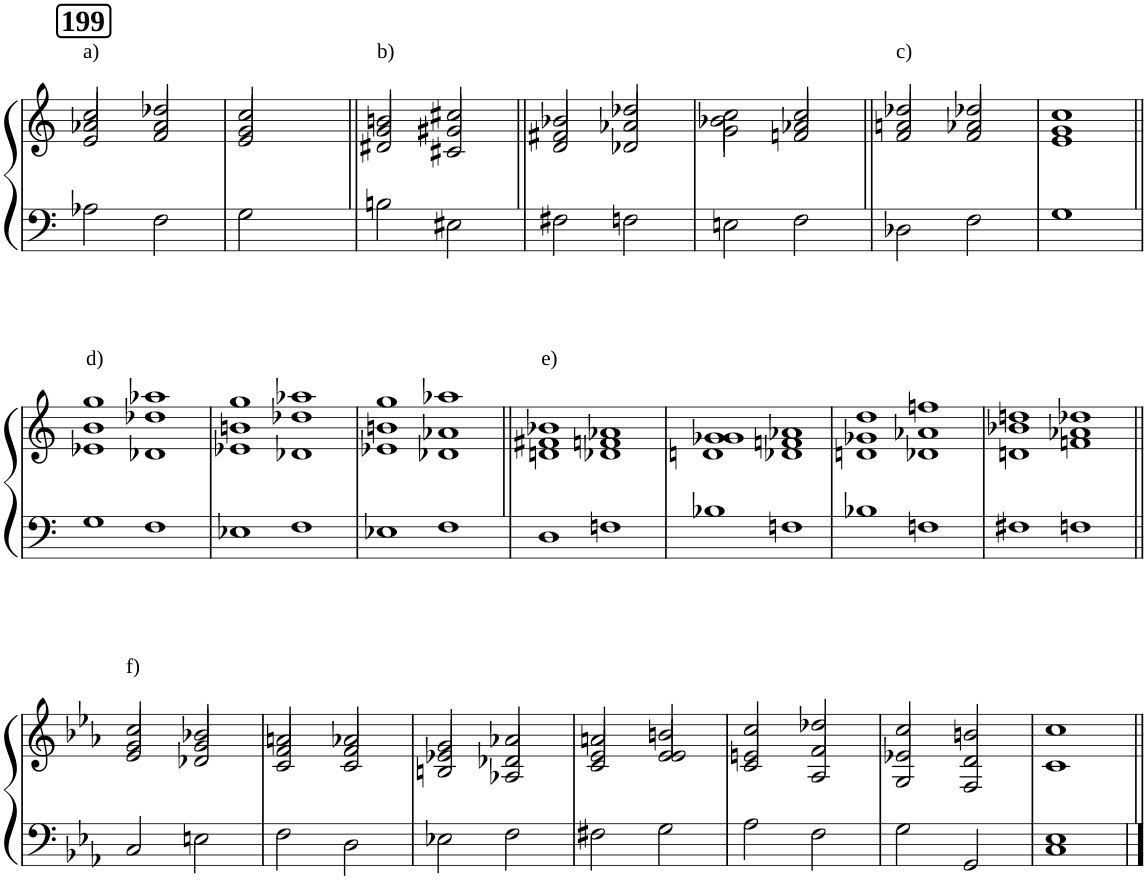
**kern	**kern
*part1	*part1
*staff2	*staff1
*I"Piano	*
*I'Pno	*
*clefF4	*clefG2
*k[]	*k[]
*M1/1	*M1/1
!!LO:REH:place=s1:a:B:cj:fs=14:t=199
=1	=1
*^	*^
*	*	*	*^
!	!	!LO:TX:a:t=a)	!	!
1ryy	2A-X\	2cc/	2a-X/	2e/
.	2F\	2dd-X/	2a-/	2f/
=2	=2	=2	=2	=2
1ryy	2G\	2cc/	2g/	2e/
.	2ryy	2ryy	2ryy	2ryy
=3||	=3||	=3||	=3||	=3||
!	!	!LO:TX:a:t=b)	!	!
1ryy	2Bn\	2bn/	2g/	2d#X/
.	2E#X\	2cc#X/	2g#X/	2c#X/
=4||	=4||	=4||	=4||	=4||
1ryy	2F#X\	2b-X/	2f#X/	2d/
.	2Fn\	2dd-X/	2a-X/	2d-X/
=5	=5	=5	=5	=5
1ryy	2En\	2cc\	2b-X\	2g\
.	2F\	2cc/	2a-X/	2fn/
=6||	=6||	=6||	=6||	=6||
!	!	!LO:TX:a:t=c)	!	!
1ryy	2D-X\	2dd-X/	2an/	2f/
.	2F\	2dd-X/	2a-X/	2f/
=7	=7	=7	=7	=7
1ryy	1G	1cc	1g	1e
!!LO:LB:g=z	!!	!!
=8||	=8||	=8||	=8||	=8||
*M2/1	*	*M2/1	*	*
!	!	!LO:TX:a:t=d)	!	!
0ryy	1G	1gg	1b	1e-X
.	1F	1aa-X	1dd-X	1d-X
=9	=9	=9	=9	=9
0ryy	1E-X	1gg	1bn	1e-X
.	1F	1aa-X	1dd-X	1d-X
=10	=10	=10	=10	=10
0ryy	1E-X	1gg	1bn	1e-X
.	1F	1aa-X	1a-X	1d-X
=11||	=11||	=11||	=11||	=11||
!	!	!LO:TX:a:t=e)	!	!
0ryy	1D	1b-X	1f#X	1dn
.	1Fn	1a-X	1fn	1d-X
=12	=12	=12	=12	=12
0ryy	1B-X	1g-X	1g-	1dn
.	1Fn	1a-X	1fn	1d-X
=13	=13	=13	=13	=13
0ryy	1B-X	1dd	1g-X	1dn
.	1Fn	1ffn	1a-X	1d-X
=14	=14	=14	=14	=14
0ryy	1F#X	1ddn	1b-X	1dn
.	1Fn	1dd-X	1a-X	1fn
!!LO:LB:g=z	!!	!!
=15||	=15||	=15||	=15||	=15||
*k[b-e-a-]	*	*k[b-e-a-]	*	*
*M1/1	*	*M1/1	*	*
!	!	!LO:TX:a:t=f)	!	!
1ryy	2C/	2cc/	2g/	2e-/
.	2En\	2b-X/	2g/	2d-X/
=16	=16	=16	=16	=16
1ryy	2F\	2an/	2f/	2c/
.	2D\	2a-X/	2f/	2c/
=17	=17	=17	=17	=17
1ryy	2E-X\	2g/	2e-X/	2Bn/
.	2F\	2a-X/	2d-X/	2A-X/
=18	=18	=18	=18	=18
1ryy	2F#X\	2an/	2e-/	2c/
.	2G\	2bn/	2e-/	2e-/
=19	=19	=19	=19	=19
1ryy	2A-\	2cc/	2en/	2c/
.	2F\	2dd-X/	2f/	2A-/
=20	=20	=20	=20	=20
1ryy	2G\	2cc/	2e-X/	2G/
.	2GG/	2bn/	2d/	2F/
*	*	*	*v	*v
=21	=21	=21	=21
*	*^	*	*
1E-	1ryy	1C	1cc	1c
*v	*v	*v	*	*
*	*v	*v
=||	=||
*-	*-
